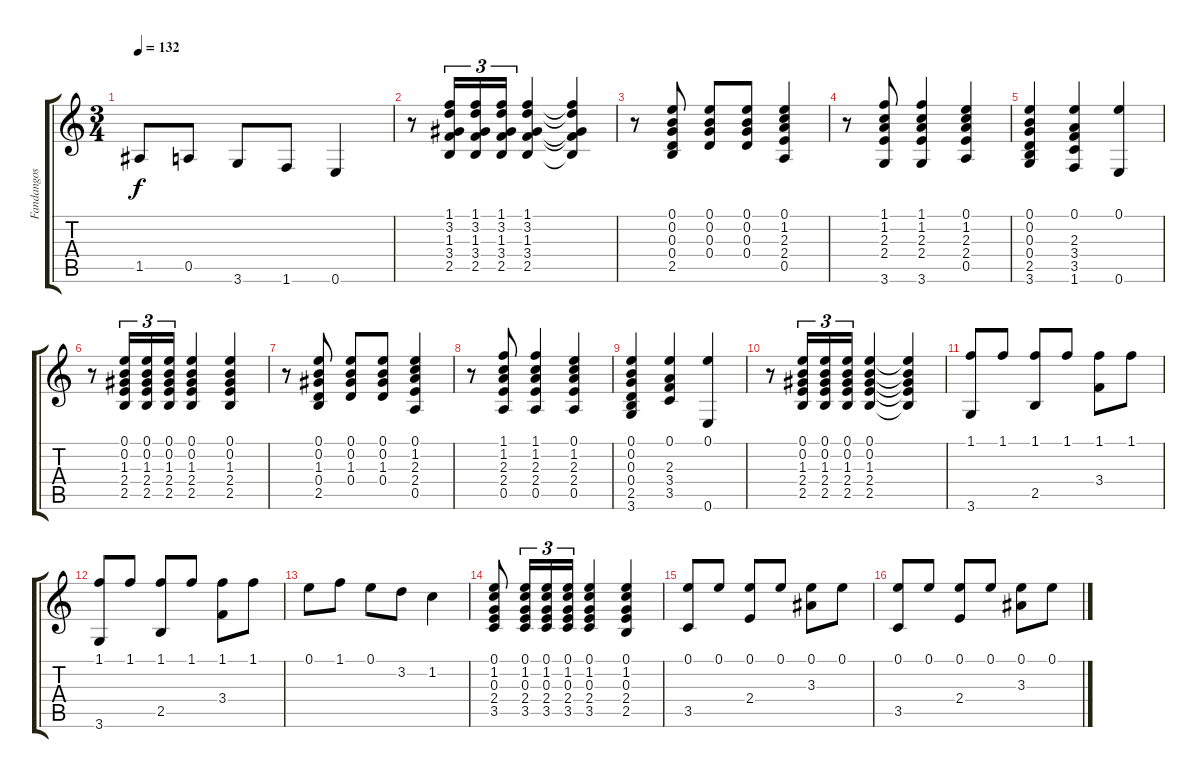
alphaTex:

\track ("Fandangos     " "Fandangos ") {instrument acousticguitarnylon}
\staff {score tabs}
\tuning (E4 B3 G3 D3 A2 E2) {hide}
\ts (3 4)
\tempo 132
\clef g2
\ks c
1.5.8{dy f} 0.5.8 3.6.8 1.6.8 0.6.4 |
r.8 (1.1 3.2 1.3 3.4 2.5).16{tu (3 2)} (1.1 3.2 1.3 3.4 2.5).16{tu (3 2)} (1.1 3.2 1.3 3.4 2.5).16{tu (3 2)} (1.1 3.2 1.3 3.4 2.5).4 (1.1{t} 3.2{t} 1.3{t} 3.4{t} 2.5{t}).4 |
r.8 (0.1 0.2 0.3 0.4 2.5).8 (0.1 0.2 0.3 0.4).8 (0.1 0.2 0.3 0.4).8 (0.1 1.2 2.3 2.4 0.5).4 |
r.8 (1.1 1.2 2.3 2.4 3.6).8 (1.1 1.2 2.3 2.4 3.6).4 (0.1 1.2 2.3 2.4 0.5).4 |
(0.1 0.2 0.3 0.4 2.5 3.6).4 (0.1 2.3 3.4 3.5 1.6).4 (0.1 0.6).4 |
r.8 (0.1 0.2 1.3 2.4 2.5).16{tu (3 2)} (0.1 0.2 1.3 2.4 2.5).16{tu (3 2)} (0.1 0.2 1.3 2.4 2.5).16{tu (3 2)} (0.1 0.2 1.3 2.4 2.5).4 (0.1 0.2 1.3 2.4 2.5).4 |
r.8 (0.1 0.2 1.3 0.4 2.5).8 (0.1 0.2 1.3 0.4).8 (0.1 0.2 1.3 0.4).8 (0.1 1.2 2.3 2.4 0.5).4 |
r.8 (1.1 1.2 2.3 2.4 0.5).8 (1.1 1.2 2.3 2.4 0.5).4 (0.1 1.2 2.3 2.4 0.5).4 |
(0.1 0.2 0.3 0.4 2.5 3.6).4 (0.1 2.3 3.4 3.5).4 (0.1 0.6).4 |
r.8 (0.1 0.2 1.3 2.4 2.5).16{tu (3 2)} (0.1 0.2 1.3 2.4 2.5).16{tu (3 2)} (0.1 0.2 1.3 2.4 2.5).16{tu (3 2)} (0.1 0.2 1.3 2.4 2.5).4 (0.1{t} 0.2{t} 1.3{t} 2.4{t} 2.5{t}).4 |
(1.1 3.6).8 1.1.8 (1.1 2.5).8 1.1.8 (1.1 3.4).8 1.1.8 |
(1.1 3.6).8 1.1.8 (1.1 2.5).8 1.1.8 (1.1 3.4).8 1.1.8 |
0.1.8 1.1.8 0.1.8 3.2.8 1.2.4 |
(0.1 1.2 0.3 2.4 3.5).8 (0.1 1.2 0.3 2.4 3.5).16{tu (3 2)} (0.1 1.2 0.3 2.4 3.5).16{tu (3 2)} (0.1 1.2 0.3 2.4 3.5).16{tu (3 2)} (0.1 1.2 0.3 2.4 3.5).4 (0.1 1.2 0.3 2.4 2.5).4 |
(0.1 3.5).8 0.1.8 (0.1 2.4).8 0.1.8 (0.1 3.3).8 0.1.8 |
(0.1 3.5).8 0.1.8 (0.1 2.4).8 0.1.8 (0.1 3.3).8 0.1.8
